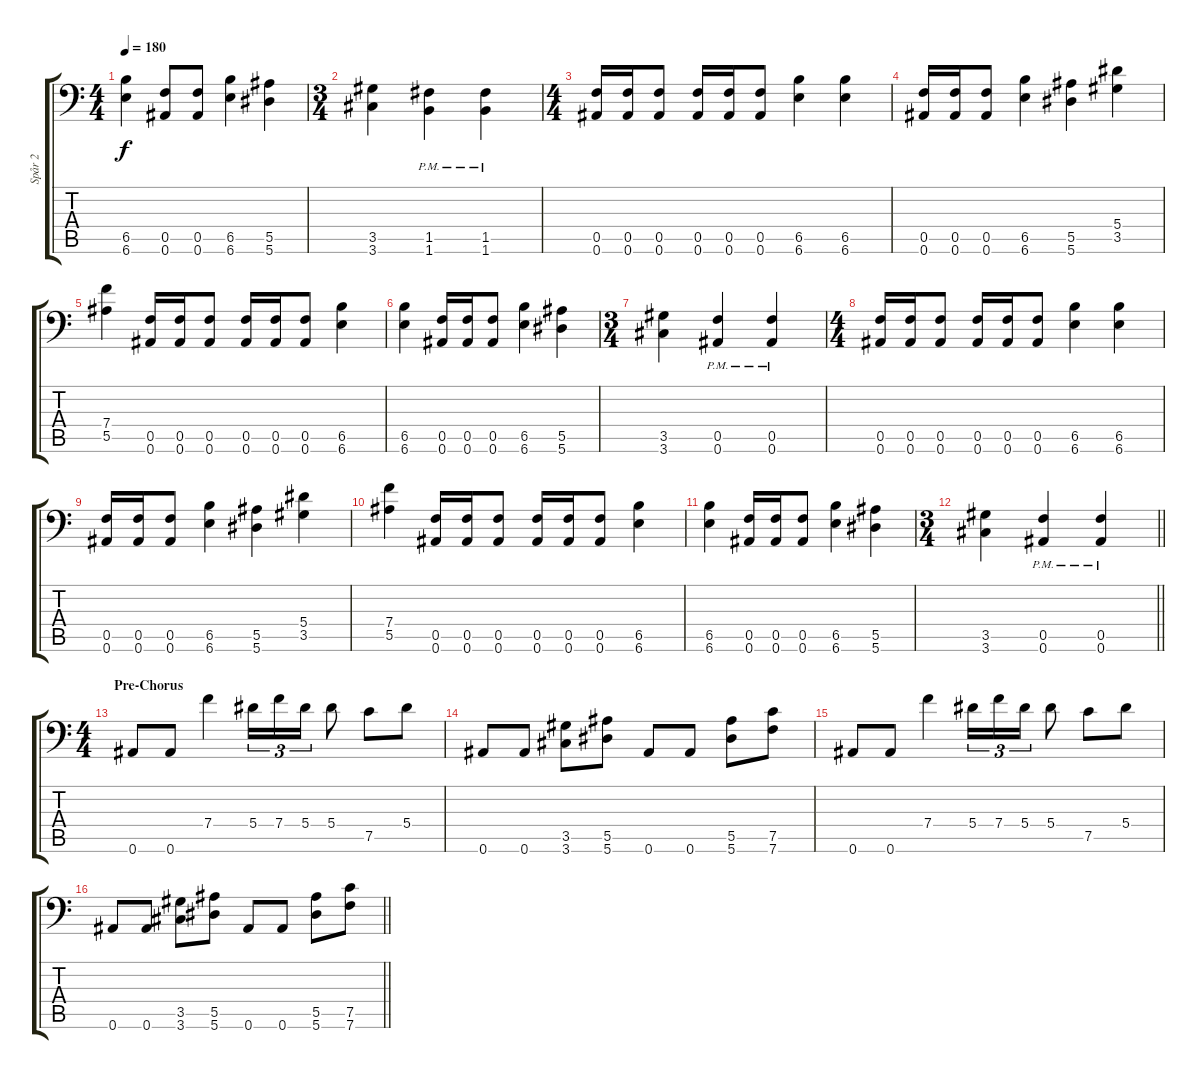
\track ("Spår 2" "Spår 2") {instrument distortionguitar}
\staff {score tabs}
\tuning (C4 G3 Eb3 Bb2 F2 Bb1) {hide}
\ts (4 4)
\tempo 180
\clef f4
\ks c
(6.5 6.6).4{dy f} (0.5 0.6).8 (0.5 0.6).8 (6.5 6.6).4 (5.5 5.6).4 |
\ts (3 4)
(3.5 3.6).4 (1.5{pm} 1.6{pm}).4 (1.5{pm} 1.6{pm}).4 |
\ts (4 4)
(0.5 0.6).16 (0.5 0.6).16 (0.5 0.6).8 (0.5 0.6).16 (0.5 0.6).16 (0.5 0.6).8 (6.5 6.6).4 (6.5 6.6).4 |
(0.5 0.6).16 (0.5 0.6).16 (0.5 0.6).8 (6.5 6.6).4 (5.5 5.6).4 (5.4 3.5).4 |
(7.4 5.5).4 (0.5 0.6).16 (0.5 0.6).16 (0.5 0.6).8 (0.5 0.6).16 (0.5 0.6).16 (0.5 0.6).8 (6.5 6.6).4 |
(6.5 6.6).4 (0.5 0.6).16 (0.5 0.6).16 (0.5 0.6).8 (6.5 6.6).4 (5.5 5.6).4 |
\ts (3 4)
(3.5 3.6).4 (0.5{pm} 0.6{pm}).4 (0.5{pm} 0.6{pm}).4 |
\ts (4 4)
(0.5 0.6).16 (0.5 0.6).16 (0.5 0.6).8 (0.5 0.6).16 (0.5 0.6).16 (0.5 0.6).8 (6.5 6.6).4 (6.5 6.6).4 |
(0.5 0.6).16 (0.5 0.6).16 (0.5 0.6).8 (6.5 6.6).4 (5.5 5.6).4 (5.4 3.5).4 |
(7.4 5.5).4 (0.5 0.6).16 (0.5 0.6).16 (0.5 0.6).8 (0.5 0.6).16 (0.5 0.6).16 (0.5 0.6).8 (6.5 6.6).4 |
(6.5 6.6).4 (0.5 0.6).16 (0.5 0.6).16 (0.5 0.6).8 (6.5 6.6).4 (5.5 5.6).4 |
\ts (3 4)
\barLineRight lightlight
(3.5 3.6).4 (0.5{pm} 0.6{pm}).4 (0.5{pm} 0.6{pm}).4 |
\ts (4 4)
\section ("" "Pre-Chorus")
0.6.8 0.6.8 7.4.4 5.4.16{tu (3 2)} 7.4.16{tu (3 2)} 5.4.16{tu (3 2)} 5.4.8 7.5.8 5.4.8 |
0.6.8 0.6.8 (3.5 3.6).8 (5.5 5.6).8 0.6.8 0.6.8 (5.5 5.6).8 (7.5 7.6).8 |
0.6.8 0.6.8 7.4.4 5.4.16{tu (3 2)} 7.4.16{tu (3 2)} 5.4.16{tu (3 2)} 5.4.8 7.5.8 5.4.8 |
\barLineRight lightlight
0.6.8 0.6.8 (3.5 3.6).8 (5.5 5.6).8 0.6.8 0.6.8 (5.5 5.6).8 (7.5 7.6).8
